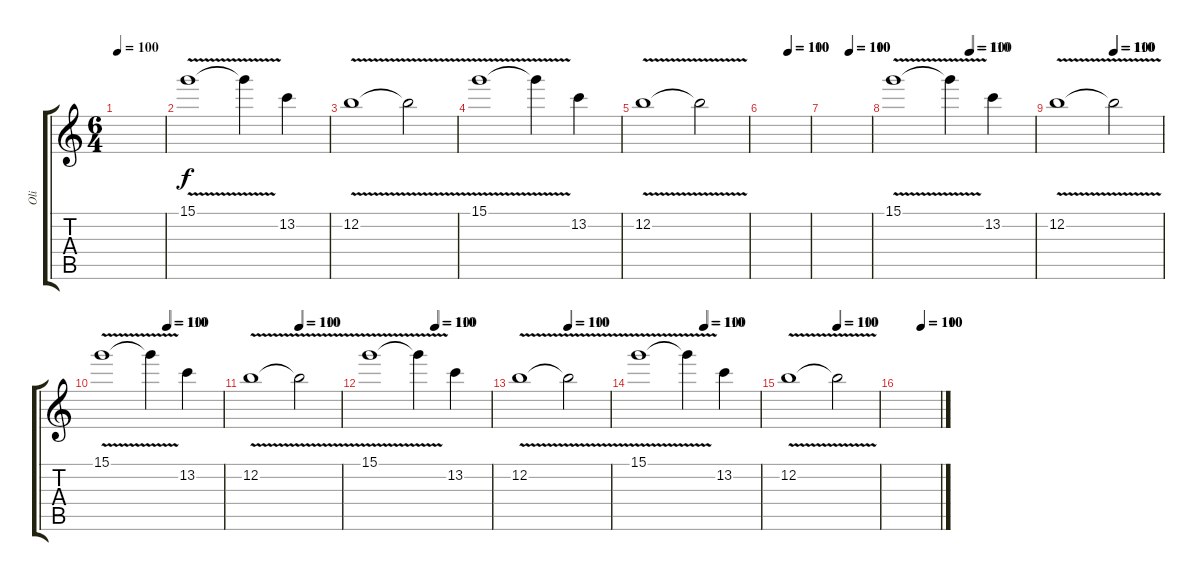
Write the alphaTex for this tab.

\track ("Oli" "Oli") {instrument overdrivenguitar}
\staff {score tabs}
\tuning (E4 B3 G3 D3 A2 E2) {hide}
\ts (6 4)
\tempo 100
\clef g2
\ks c
|
15.1{v}.1 15.1{t}.4 13.2.4 |
12.2{v}.1 12.2{t}.2 |
15.1{v}.1 15.1{t}.4 13.2.4 |
12.2{v}.1 12.2{t}.2 |
\tempo (110 0.5416666666666666)
\tempo (100 0.5520833333333334)
|
\tempo (110 0.5416666666666666)
\tempo (100 0.5520833333333334)
|
\tempo (110 0.5416666666666666)
\tempo (100 0.5520833333333334)
15.1{v}.1 15.1{t}.4 13.2.4 |
\tempo (110 0.5416666666666666)
\tempo (100 0.5520833333333334)
12.2{v}.1 12.2{t}.2 |
\tempo (110 0.5416666666666666)
\tempo (100 0.5520833333333334)
15.1{v}.1 15.1{t}.4 13.2.4 |
\tempo (110 0.5416666666666666)
\tempo (100 0.5520833333333334)
12.2{v}.1 12.2{t}.2 |
\tempo (110 0.5416666666666666)
\tempo (100 0.5520833333333334)
15.1{v}.1 15.1{t}.4 13.2.4 |
\tempo (110 0.5416666666666666)
\tempo (100 0.5520833333333334)
12.2{v}.1 12.2{t}.2 |
\tempo (110 0.5416666666666666)
\tempo (100 0.5520833333333334)
15.1{v}.1 15.1{t}.4 13.2.4 |
\tempo (110 0.5416666666666666)
\tempo (100 0.5520833333333334)
12.2{v}.1 12.2{t}.2 |
\tempo (110 0.5416666666666666)
\tempo (100 0.5520833333333334)
